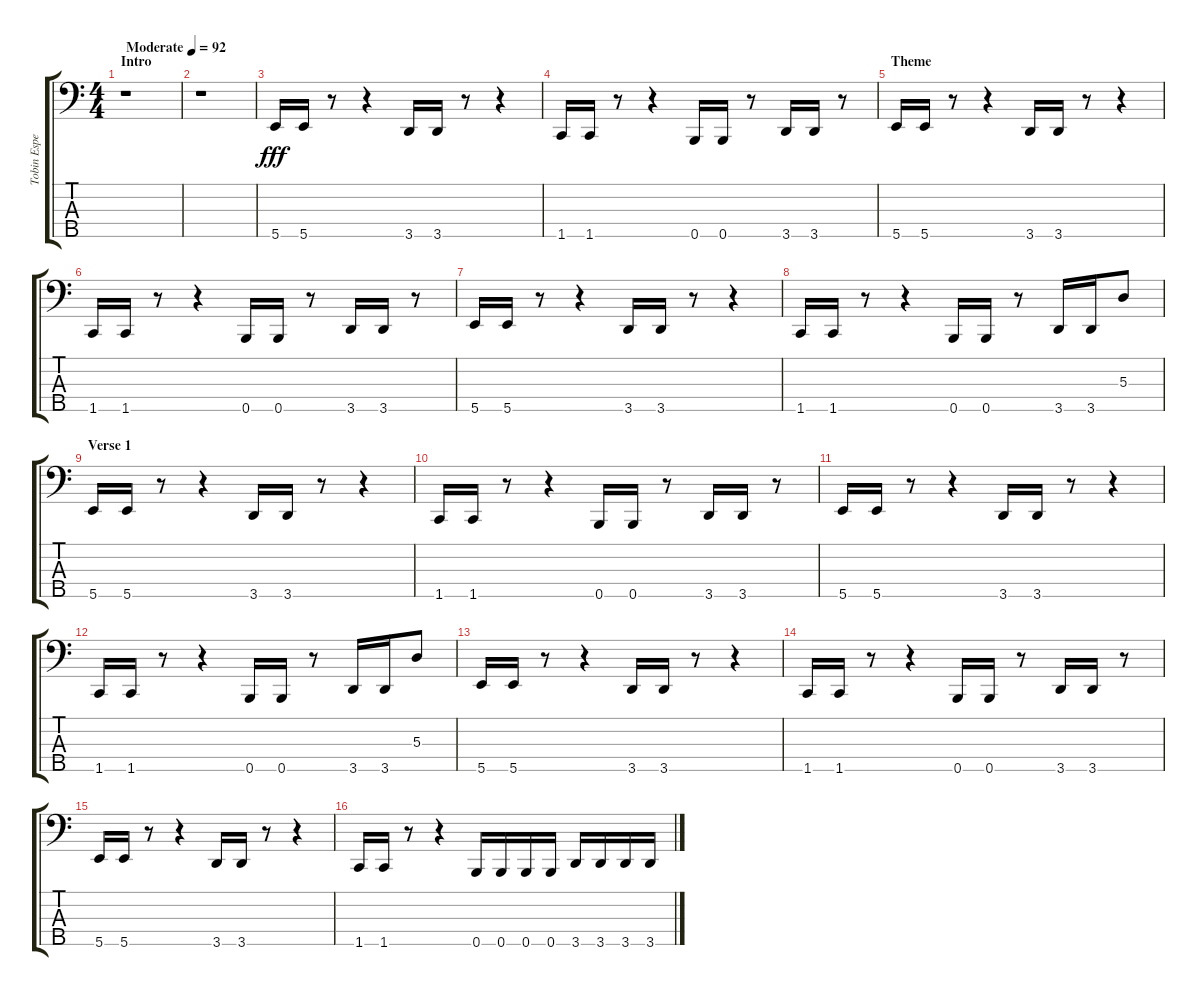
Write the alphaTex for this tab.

\track ("Tobin Esperance" "Tobin Espe") {instrument electricbassfinger}
\staff {score tabs}
\tuning (G2 D2 A1 E1 B0) {hide}
\ts (4 4)
\section ("" "Intro")
\tempo (92 "Moderate")
\clef f4
\ks c
r.1{dy fff instrument electricbassfinger} |
r.1 |
5.5.16 5.5.16 r.8 r.4 3.5.16 3.5.16 r.8 r.4 |
1.5.16 1.5.16 r.8 r.4 0.5.16 0.5.16 r.8 3.5.16 3.5.16 r.8 |
\section ("" "Theme")
5.5.16 5.5.16 r.8 r.4 3.5.16 3.5.16 r.8 r.4 |
1.5.16 1.5.16 r.8 r.4 0.5.16 0.5.16 r.8 3.5.16 3.5.16 r.8 |
5.5.16 5.5.16 r.8 r.4 3.5.16 3.5.16 r.8 r.4 |
1.5.16 1.5.16 r.8 r.4 0.5.16 0.5.16 r.8 3.5.16 3.5.16 5.3.8 |
\section ("" "Verse 1")
5.5.16 5.5.16 r.8 r.4 3.5.16 3.5.16 r.8 r.4 |
1.5.16 1.5.16 r.8 r.4 0.5.16 0.5.16 r.8 3.5.16 3.5.16 r.8 |
5.5.16 5.5.16 r.8 r.4 3.5.16 3.5.16 r.8 r.4 |
1.5.16 1.5.16 r.8 r.4 0.5.16 0.5.16 r.8 3.5.16 3.5.16 5.3.8 |
5.5.16 5.5.16 r.8 r.4 3.5.16 3.5.16 r.8 r.4 |
1.5.16 1.5.16 r.8 r.4 0.5.16 0.5.16 r.8 3.5.16 3.5.16 r.8 |
5.5.16 5.5.16 r.8 r.4 3.5.16 3.5.16 r.8 r.4 |
1.5.16 1.5.16 r.8 r.4 0.5.16 0.5.16 0.5.16 0.5.16 3.5.16 3.5.16 3.5.16 3.5.16
